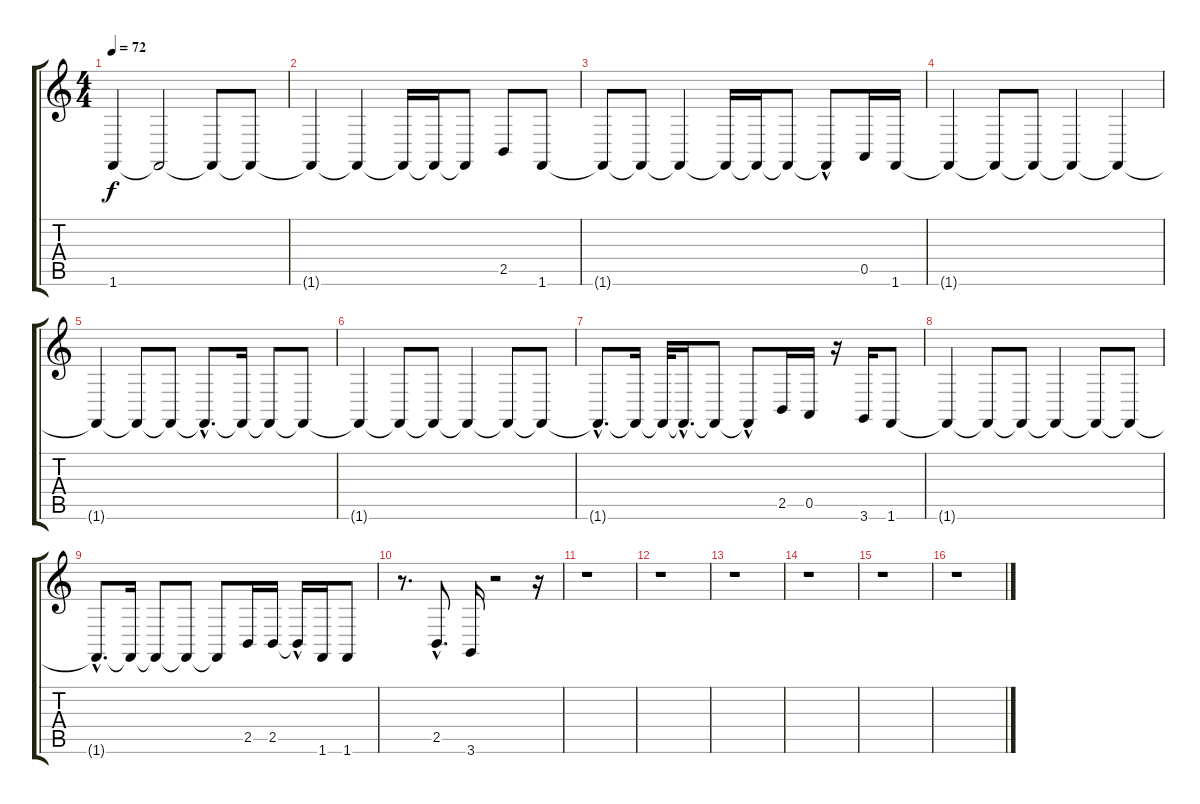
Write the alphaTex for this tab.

\track "" {instrument acousticgrandpiano}
\staff {score tabs}
\tuning (E4 B3 G3 D3 A2 E2) {hide}
\ts (4 4)
\tempo 72
\clef g2
\ks c
1.6{t}.4{dy f} 1.6{t}.2 1.6{t}.8 1.6{t}.8 |
1.6{t}.4 1.6{t}.4 1.6{t}.16 1.6{t}.16 1.6{t}.8 2.5.8 1.6.8 |
1.6{t}.8 1.6{t}.8 1.6{t}.4 1.6{t}.16 1.6{t}.16 1.6{t}.8 1.6{hac t}.8 0.5.16 1.6.16 |
1.6{t}.4 1.6{t}.8 1.6{t}.8 1.6{t}.4 1.6{t}.4 |
1.6{t}.4 1.6{t}.8 1.6{t}.8 1.6{hac t}.8{d} 1.6{t}.16 1.6{t}.8 1.6{t}.8 |
1.6{t}.4 1.6{t}.8 1.6{t}.8 1.6{t}.4 1.6{t}.8 1.6{t}.8 |
1.6{hac t}.8{d} 1.6{t}.16 1.6{t}.32 1.6{hac t}.16{d} 1.6{t}.8 1.6{hac t}.8 2.5.16 0.5.16 r.16 3.6.16 1.6.8 |
1.6{t}.4 1.6{t}.8 1.6{t}.8 1.6{t}.4 1.6{t}.8 1.6{t}.8 |
1.6{hac t}.8{d} 1.6{t}.16 1.6{t}.8 1.6{t}.8 1.6{t}.8 2.5.16 2.5.16 2.5{hac t}.16 1.6.16 1.6.8 |
r.8{d} 2.5{hac}.8{d} 3.6.16 r.2 r.16 |
r.1 |
r.1 |
r.1 |
r.1 |
r.1 |
r.1
